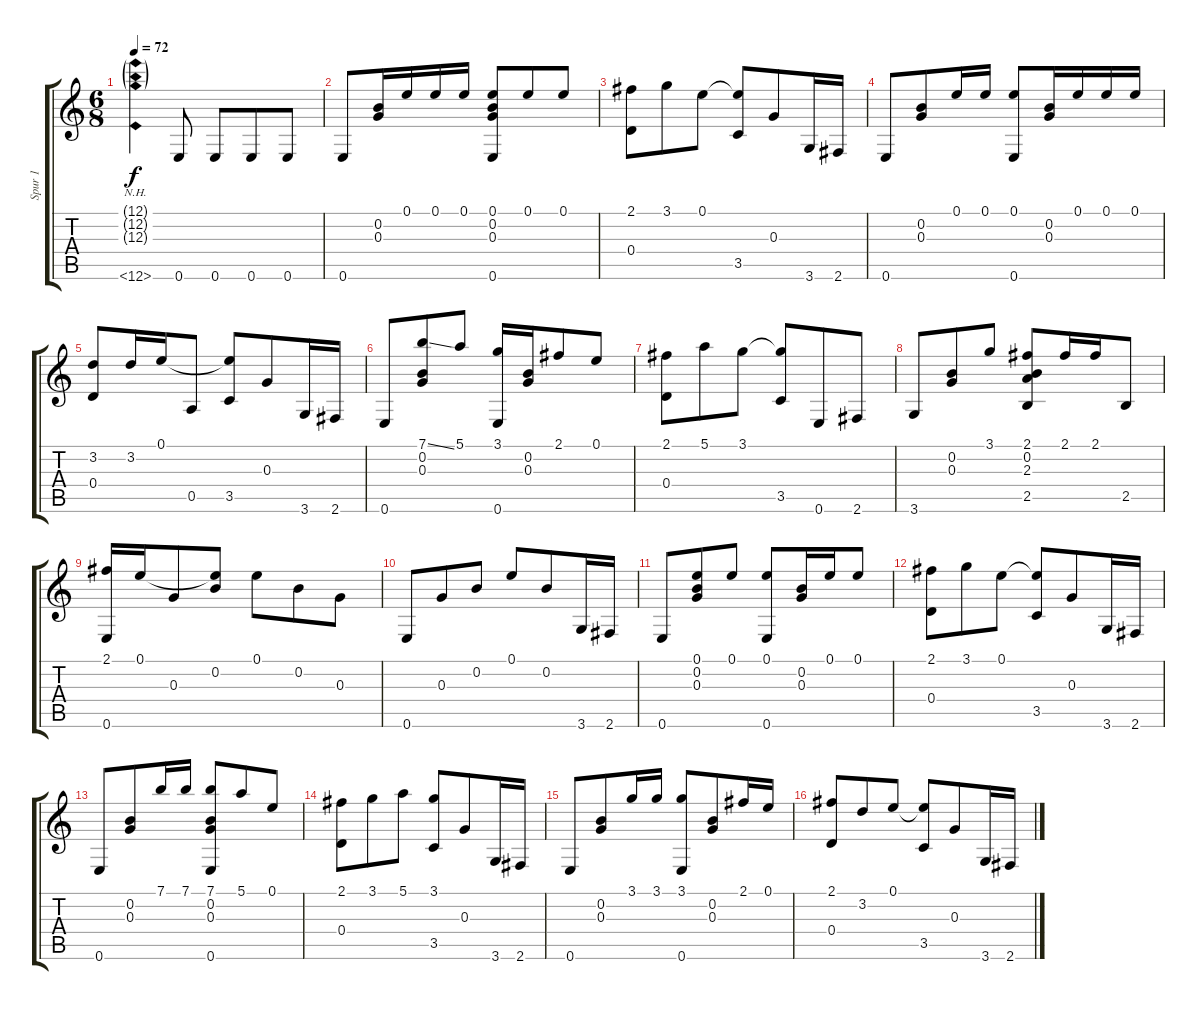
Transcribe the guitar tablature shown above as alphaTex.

\track ("Spur 1" "Spur 1") {instrument acousticguitarsteel}
\staff {score tabs}
\tuning (E4 B3 G3 D3 A2 E2) {hide}
\ts (6 8)
\tempo 72
\clef g2
\ks c
(12.1{nh g} 12.2{nh g} 12.3{nh g} 0.6{nh}).4{dy f} 0.6.8 0.6.8 0.6.8 0.6.8 |
0.6.8 (0.2 0.3).16 0.1.16 0.1.16 0.1.16 (0.1 0.2 0.3 0.6).8 0.1.8 0.1.8 |
(2.1 0.4).8 3.1.8 0.1.8 (0.1{t} 3.5).8 0.3.8 3.6.16 2.6.16 |
0.6.8 (0.2 0.3).8 0.1.16 0.1.16 (0.1 0.6).8 (0.2 0.3).16 0.1.16 0.1.16 0.1.16 |
(3.2 0.4).8 3.2.16 0.1.16 0.5.8 (0.1{t} 3.5).8 0.3.8 3.6.16 2.6.16 |
0.6.8 (7.1{ss} 0.2 0.3).8 5.1.8 (3.1 0.6).16 (0.2 0.3).16 2.1.8 0.1.8 |
(2.1 0.4).8 5.1.8 3.1.8 (3.1{t} 3.5).8 0.6.8 2.6.8 |
3.6.8 (0.2 0.3).8 3.1.8 (2.1 0.2 2.3 2.5).8 2.1.16 2.1.16 2.5.8 |
(2.1 0.6).16 0.1.16 0.3.8 (0.1{t} 0.2).8 0.1.8 0.2.8 0.3.8 |
0.6.8 0.3.8 0.2.8 0.1.8 0.2.8 3.6.16 2.6.16 |
0.6.8 (0.1 0.2 0.3).8 0.1.8 (0.1 0.6).8 (0.2 0.3).16 0.1.16 0.1.8 |
(2.1 0.4).8 3.1.8 0.1.8 (0.1{t} 3.5).8 0.3.8 3.6.16 2.6.16 |
0.6.8 (0.2 0.3).8 7.1.16 7.1.16 (7.1 0.2 0.3 0.6).8 5.1.8 0.1.8 |
(2.1 0.4).8 3.1.8 5.1.8 (3.1 3.5).8 0.3.8 3.6.16 2.6.16 |
0.6.8 (0.2 0.3).8 3.1.16 3.1.16 (3.1 0.6).8 (0.2 0.3).8 2.1.16 0.1.16 |
(2.1 0.4).8 3.2.8 0.1.8 (0.1{t} 3.5).8 0.3.8 3.6.16 2.6.16
